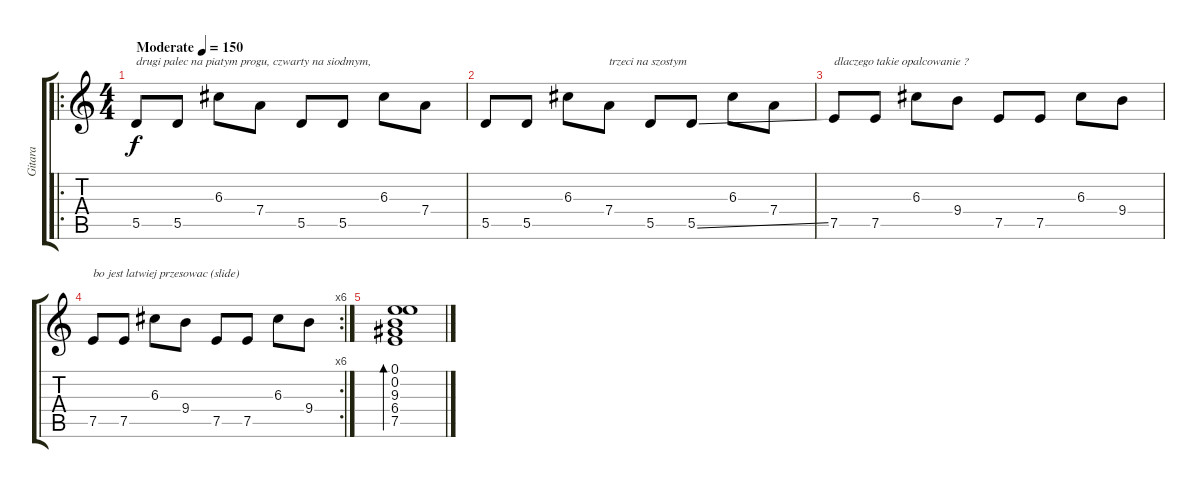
\track ("Gitara" "Gitara") {instrument acousticguitarnylon}
\staff {score tabs}
\tuning (E4 B3 G3 D3 A2 E2) {hide}
\ro
\ts (4 4)
\tempo (150 "Moderate")
\clef g2
\ks c
5.5.8{txt "drugi palec na piatym progu, czwarty na siodmym," dy f instrument acousticguitarnylon} 5.5.8 6.3.8 7.4.8 5.5.8 5.5.8 6.3.8 7.4.8 |
5.5.8 5.5.8 6.3.8 7.4.8{txt "trzeci na szostym"} 5.5.8 5.5{ss}.8 6.3.8 7.4.8 |
7.5.8{txt "dlaczego takie opalcowanie ?"} 7.5.8 6.3.8 9.4.8 7.5.8 7.5.8 6.3.8 9.4.8 |
\rc 6
7.5.8{txt "bo jest latwiej przesowac (slide)"} 7.5.8 6.3.8 9.4.8 7.5.8 7.5.8 6.3.8 9.4.8 |
(0.1 0.2 9.3 6.4 7.5).1{bd 480}
